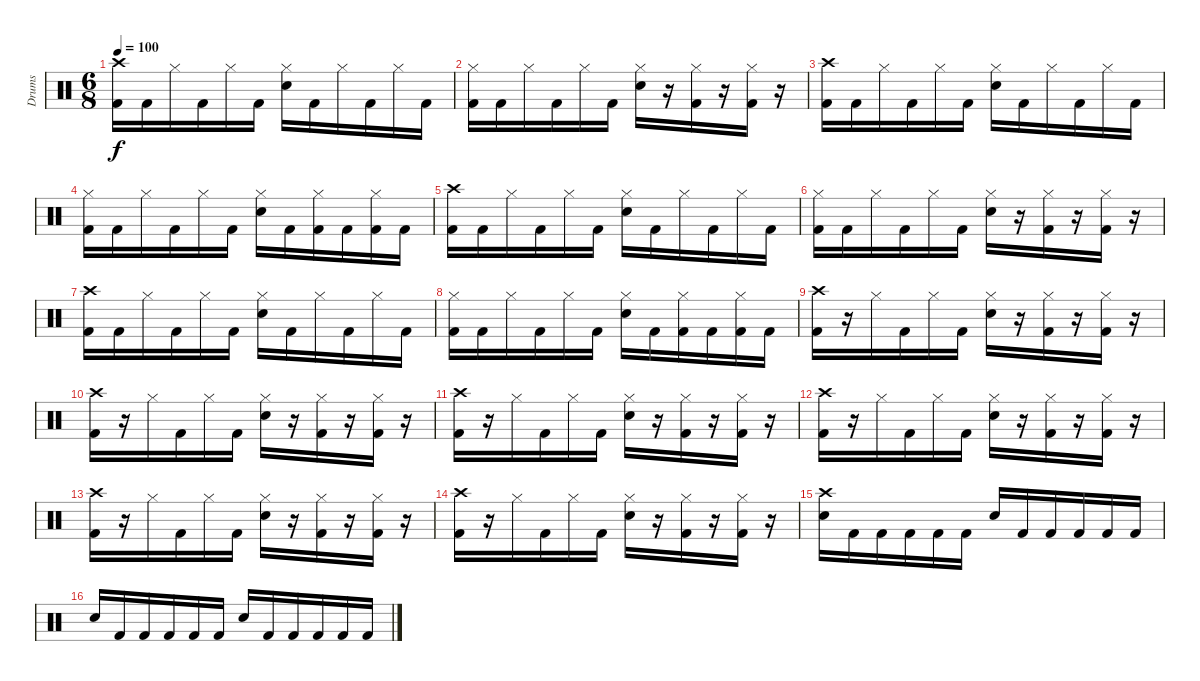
\track ("Drums" "Drums") {instrument percussion}
\staff {score}
\articulation defaults
\ts (6 8)
\tempo 100
\clef neutral
\ks c
("Crash high (hit)" "Kick (hit) 2").16{dy f} "Kick (hit) 2".16 "Hi-Hat (closed)".16 "Kick (hit) 2".16 "Hi-Hat (closed)".16 "Kick (hit) 2".16 ("Hi-Hat (closed)" "Snare (hit) 2").16 "Kick (hit) 2".16 "Hi-Hat (closed)".16 "Kick (hit) 2".16 "Hi-Hat (closed)".16 "Kick (hit) 2".16 |
("Hi-Hat (closed)" "Kick (hit) 2").16 "Kick (hit) 2".16 "Hi-Hat (closed)".16 "Kick (hit) 2".16 "Hi-Hat (closed)".16 "Kick (hit) 2".16 ("Hi-Hat (closed)" "Snare (hit) 2").16 r.16 ("Hi-Hat (closed)" "Kick (hit) 2").16 r.16 ("Hi-Hat (closed)" "Kick (hit) 2").16 r.16 |
("Crash high (hit)" "Kick (hit) 2").16 "Kick (hit) 2".16 "Hi-Hat (closed)".16 "Kick (hit) 2".16 "Hi-Hat (closed)".16 "Kick (hit) 2".16 ("Hi-Hat (closed)" "Snare (hit) 2").16 "Kick (hit) 2".16 "Hi-Hat (closed)".16 "Kick (hit) 2".16 "Hi-Hat (closed)".16 "Kick (hit) 2".16 |
("Hi-Hat (closed)" "Kick (hit) 2").16 "Kick (hit) 2".16 "Hi-Hat (closed)".16 "Kick (hit) 2".16 "Hi-Hat (closed)".16 "Kick (hit) 2".16 ("Hi-Hat (closed)" "Snare (hit) 2").16 "Kick (hit) 2".16 ("Hi-Hat (closed)" "Kick (hit) 2").16 "Kick (hit) 2".16 ("Hi-Hat (closed)" "Kick (hit) 2").16 "Kick (hit) 2".16 |
("Crash high (hit)" "Kick (hit) 2").16 "Kick (hit) 2".16 "Hi-Hat (closed)".16 "Kick (hit) 2".16 "Hi-Hat (closed)".16 "Kick (hit) 2".16 ("Hi-Hat (closed)" "Snare (hit) 2").16 "Kick (hit) 2".16 "Hi-Hat (closed)".16 "Kick (hit) 2".16 "Hi-Hat (closed)".16 "Kick (hit) 2".16 |
("Hi-Hat (closed)" "Kick (hit) 2").16 "Kick (hit) 2".16 "Hi-Hat (closed)".16 "Kick (hit) 2".16 "Hi-Hat (closed)".16 "Kick (hit) 2".16 ("Hi-Hat (closed)" "Snare (hit) 2").16 r.16 ("Hi-Hat (closed)" "Kick (hit) 2").16 r.16 ("Hi-Hat (closed)" "Kick (hit) 2").16 r.16 |
("Crash high (hit)" "Kick (hit) 2").16 "Kick (hit) 2".16 "Hi-Hat (closed)".16 "Kick (hit) 2".16 "Hi-Hat (closed)".16 "Kick (hit) 2".16 ("Hi-Hat (closed)" "Snare (hit) 2").16 "Kick (hit) 2".16 "Hi-Hat (closed)".16 "Kick (hit) 2".16 "Hi-Hat (closed)".16 "Kick (hit) 2".16 |
("Hi-Hat (closed)" "Kick (hit) 2").16 "Kick (hit) 2".16 "Hi-Hat (closed)".16 "Kick (hit) 2".16 "Hi-Hat (closed)".16 "Kick (hit) 2".16 ("Hi-Hat (closed)" "Snare (hit) 2").16 "Kick (hit) 2".16 ("Hi-Hat (closed)" "Kick (hit) 2").16 "Kick (hit) 2".16 ("Hi-Hat (closed)" "Kick (hit) 2").16 "Kick (hit) 2".16 |
("Crash high (hit)" "Kick (hit) 2").16 r.16 "Hi-Hat (closed)".16 "Kick (hit) 2".16 "Hi-Hat (closed)".16 "Kick (hit) 2".16 ("Hi-Hat (closed)" "Snare (hit) 2").16 r.16 ("Hi-Hat (closed)" "Kick (hit) 2").16 r.16 ("Hi-Hat (closed)" "Kick (hit) 2").16 r.16 |
("Crash high (hit)" "Kick (hit) 2").16 r.16 "Hi-Hat (closed)".16 "Kick (hit) 2".16 "Hi-Hat (closed)".16 "Kick (hit) 2".16 ("Hi-Hat (closed)" "Snare (hit) 2").16 r.16 ("Hi-Hat (closed)" "Kick (hit) 2").16 r.16 ("Hi-Hat (closed)" "Kick (hit) 2").16 r.16 |
("Crash high (hit)" "Kick (hit) 2").16 r.16 "Hi-Hat (closed)".16 "Kick (hit) 2".16 "Hi-Hat (closed)".16 "Kick (hit) 2".16 ("Hi-Hat (closed)" "Snare (hit) 2").16 r.16 ("Hi-Hat (closed)" "Kick (hit) 2").16 r.16 ("Hi-Hat (closed)" "Kick (hit) 2").16 r.16 |
("Crash high (hit)" "Kick (hit) 2").16 r.16 "Hi-Hat (closed)".16 "Kick (hit) 2".16 "Hi-Hat (closed)".16 "Kick (hit) 2".16 ("Hi-Hat (closed)" "Snare (hit) 2").16 r.16 ("Hi-Hat (closed)" "Kick (hit) 2").16 r.16 ("Hi-Hat (closed)" "Kick (hit) 2").16 r.16 |
("Crash high (hit)" "Kick (hit) 2").16 r.16 "Hi-Hat (closed)".16 "Kick (hit) 2".16 "Hi-Hat (closed)".16 "Kick (hit) 2".16 ("Hi-Hat (closed)" "Snare (hit) 2").16 r.16 ("Hi-Hat (closed)" "Kick (hit) 2").16 r.16 ("Hi-Hat (closed)" "Kick (hit) 2").16 r.16 |
("Crash high (hit)" "Kick (hit) 2").16 r.16 "Hi-Hat (closed)".16 "Kick (hit) 2".16 "Hi-Hat (closed)".16 "Kick (hit) 2".16 ("Hi-Hat (closed)" "Snare (hit) 2").16 r.16 ("Hi-Hat (closed)" "Kick (hit) 2").16 r.16 ("Hi-Hat (closed)" "Kick (hit) 2").16 r.16 |
("Crash high (hit)" "Snare (hit) 2").16 "Kick (hit) 2".16 "Kick (hit) 2".16 "Kick (hit) 2".16 "Kick (hit) 2".16 "Kick (hit) 2".16 "Snare (hit) 2".16 "Kick (hit) 2".16 "Kick (hit) 2".16 "Kick (hit) 2".16 "Kick (hit) 2".16 "Kick (hit) 2".16 |
"Snare (hit) 2".16 "Kick (hit) 2".16 "Kick (hit) 2".16 "Kick (hit) 2".16 "Kick (hit) 2".16 "Kick (hit) 2".16 "Snare (hit) 2".16 "Kick (hit) 2".16 "Kick (hit) 2".16 "Kick (hit) 2".16 "Kick (hit) 2".16 "Kick (hit) 2".16
